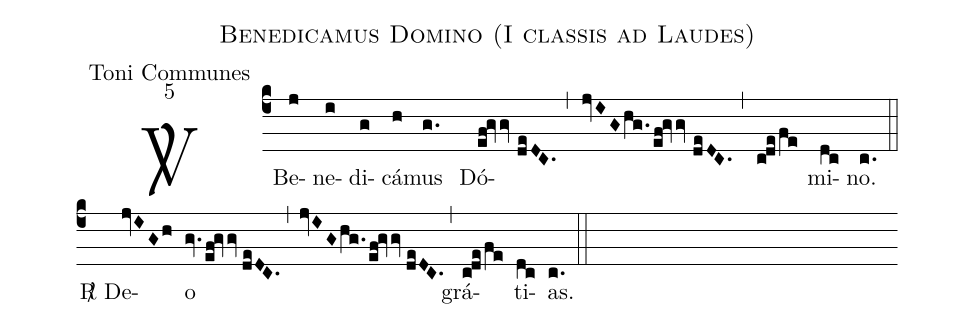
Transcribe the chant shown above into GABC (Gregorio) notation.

name:Benedicamus Domino (I classis ad Laudes);
office-part:Toni Communes;
mode:5;
%%
(c4) <sp>V/</sp> Be(j)ne(i)di(g)cá(h)mus(g.) Dó(ef!gvv//deDC.)(,)(jvIGhg.ef!gvv//deDC.)(,)(cdefe)mi(dc)no.(c.) (::) (z-)
<sp>R/</sp> De(jvIGh)o(gv.ef!gvv//deDC.) (,) (jvIGhg.ef!gvv//deDC.) (,) grá(cdefe)ti(dc)as.(c.) (::)
